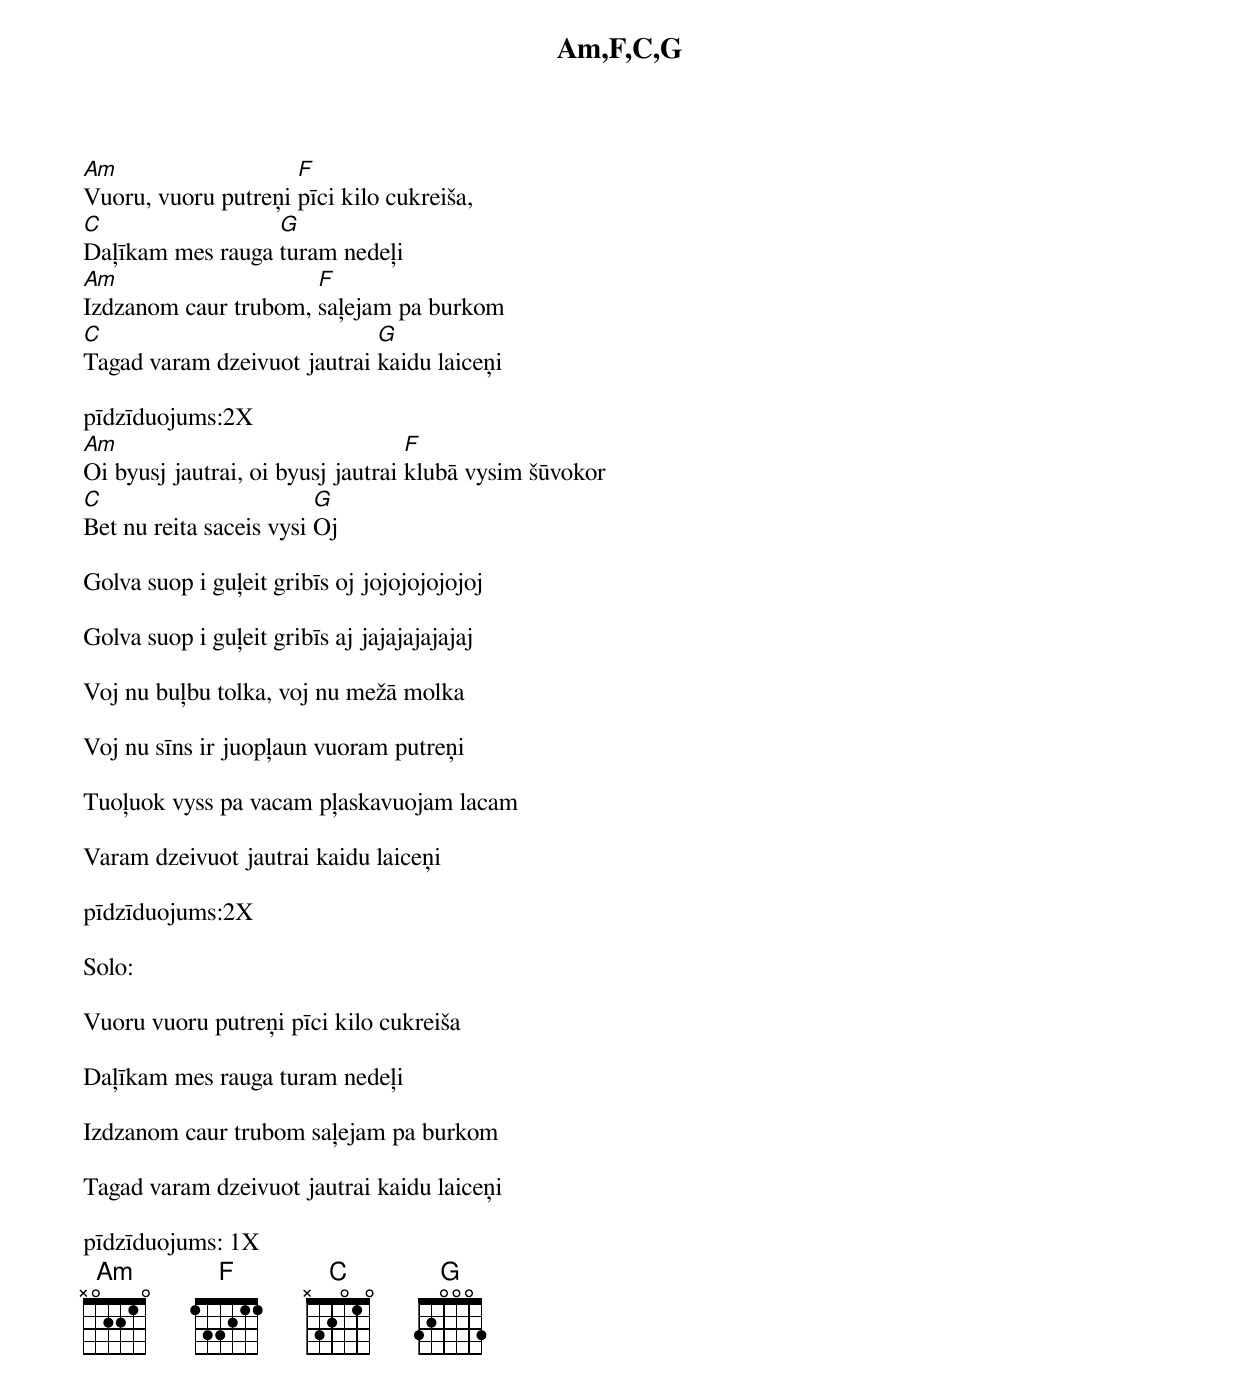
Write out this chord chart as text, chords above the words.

 Am,F,C,G
Am                   F
Vuoru, vuoru putreņi pīci kilo cukreiša,
C                 G
Daļīkam mes rauga turam nedeļi
Am                    F
Izdzanom caur trubom, saļejam pa burkom
C                            G
Tagad varam dzeivuot jautrai kaidu laiceņi

pīdzīduojums:2X
Am                                 F
Oi byusj jautrai, oi byusj jautrai klubā vysim šūvokor
C                        G
Bet nu reita saceis vysi Oj

Golva suop i guļeit gribīs oj jojojojojojoj

Golva suop i guļeit gribīs aj jajajajajajaj

Voj nu buļbu tolka, voj nu mežā molka

Voj nu sīns ir juopļaun vuoram putreņi

Tuoļuok vyss pa vacam pļaskavuojam lacam

Varam dzeivuot jautrai kaidu laiceņi

pīdzīduojums:2X

Solo:

Vuoru vuoru putreņi pīci kilo cukreiša

Daļīkam mes rauga turam nedeļi

Izdzanom caur trubom saļejam pa burkom

Tagad varam dzeivuot jautrai kaidu laiceņi

pīdzīduojums: 1X
